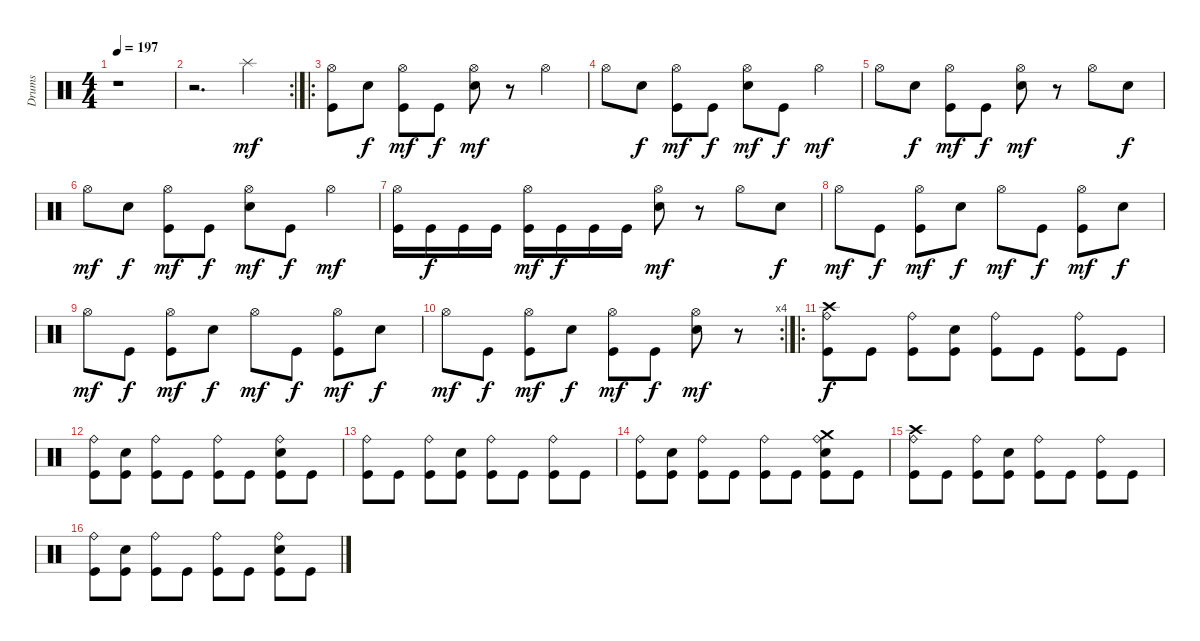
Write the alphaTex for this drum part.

\track ("Drums" "Drums") {instrument percussion}
\staff {score}
\articulation defaults
\ts (4 4)
\tempo 197
\clef neutral
\ks c
r.1{dy f} |
\rc 2
r.2{d} "Splash (hit)".4{dy mf} |
\ro
("Hi-Hat (open)" "Kick (hit)").8 "Electric Snare (hit)".8{dy f} ("Hi-Hat (open)" "Kick (hit)").8{dy mf} "Kick (hit)".8{dy f} ("Hi-Hat (open)" "Electric Snare (hit)").8{dy mf} r.8 "Hi-Hat (open)".4 |
"Hi-Hat (open)".8 "Electric Snare (hit)".8{dy f} ("Hi-Hat (open)" "Kick (hit)").8{dy mf} "Kick (hit)".8{dy f} ("Hi-Hat (open)" "Electric Snare (hit)").8{dy mf} "Kick (hit)".8{dy f} "Hi-Hat (open)".4{dy mf} |
"Hi-Hat (open)".8 "Electric Snare (hit)".8{dy f} ("Hi-Hat (open)" "Kick (hit)").8{dy mf} "Kick (hit)".8{dy f} ("Hi-Hat (open)" "Electric Snare (hit)").8{dy mf} r.8 "Hi-Hat (open)".8 "Electric Snare (hit)".8{dy f} |
"Hi-Hat (open)".8{dy mf} "Electric Snare (hit)".8{dy f} ("Hi-Hat (open)" "Kick (hit)").8{dy mf} "Kick (hit)".8{dy f} ("Hi-Hat (open)" "Electric Snare (hit)").8{dy mf} "Kick (hit)".8{dy f} "Hi-Hat (open)".4{dy mf} |
("Hi-Hat (open)" "Kick (hit)").16 "Kick (hit)".16{dy f} "Kick (hit)".16 "Kick (hit)".16 ("Hi-Hat (open)" "Kick (hit)").16{dy mf} "Kick (hit)".16{dy f} "Kick (hit)".16 "Kick (hit)".16 ("Hi-Hat (open)" "Electric Snare (hit)").8{dy mf} r.8 "Hi-Hat (open)".8 "Electric Snare (hit)".8{dy f} |
"Hi-Hat (open)".8{dy mf} "Kick (hit)".8{dy f} ("Hi-Hat (open)" "Kick (hit)").8{dy mf} "Electric Snare (hit)".8{dy f} "Hi-Hat (open)".8{dy mf} "Kick (hit)".8{dy f} ("Hi-Hat (open)" "Kick (hit)").8{dy mf} "Electric Snare (hit)".8{dy f} |
"Hi-Hat (open)".8{dy mf} "Kick (hit)".8{dy f} ("Hi-Hat (open)" "Kick (hit)").8{dy mf} "Electric Snare (hit)".8{dy f} "Hi-Hat (open)".8{dy mf} "Kick (hit)".8{dy f} ("Hi-Hat (open)" "Kick (hit)").8{dy mf} "Electric Snare (hit)".8{dy f} |
\rc 4 "Hi-Hat (open)".8{dy mf} "Kick (hit)".8{dy f}
("Hi-Hat (open)" "Kick (hit)").8{dy mf} "Electric Snare (hit)".8{dy f} ("Hi-Hat (open)" "Kick (hit)").8{dy mf} "Kick (hit)".8{dy f} ("Hi-Hat (open)" "Electric Snare (hit)").8{dy mf} r.8 |
\ro
("Crash high (hit)" "Ride (bell)" "Kick (hit)").8{dy f} "Kick (hit)".8 ("Ride (bell)" "Kick (hit)").8 ("Electric Snare (hit)" "Kick (hit)").8 ("Ride (bell)" "Kick (hit)").8 "Kick (hit)".8 ("Ride (bell)" "Kick (hit)").8 "Kick (hit)".8 |
("Ride (bell)" "Kick (hit)").8 ("Electric Snare (hit)" "Kick (hit)").8 ("Ride (bell)" "Kick (hit)").8 "Kick (hit)".8 ("Ride (bell)" "Kick (hit)").8 "Kick (hit)".8 ("Ride (bell)" "Electric Snare (hit)" "Kick (hit)").8 "Kick (hit)".8 |
("Ride (bell)" "Kick (hit)").8 "Kick (hit)".8 ("Ride (bell)" "Kick (hit)").8 ("Electric Snare (hit)" "Kick (hit)").8 ("Ride (bell)" "Kick (hit)").8 "Kick (hit)".8 ("Ride (bell)" "Kick (hit)").8 "Kick (hit)".8 |
("Ride (bell)" "Kick (hit)").8 ("Electric Snare (hit)" "Kick (hit)").8 ("Ride (bell)" "Kick (hit)").8 "Kick (hit)".8 ("Ride (bell)" "Kick (hit)").8 "Kick (hit)".8 ("Crash medium (hit)" "Ride (bell)" "Electric Snare (hit)" "Kick (hit)").8 "Kick (hit)".8 |
("Crash high (hit)" "Ride (bell)" "Kick (hit)").8 "Kick (hit)".8 ("Ride (bell)" "Kick (hit)").8 ("Electric Snare (hit)" "Kick (hit)").8 ("Ride (bell)" "Kick (hit)").8 "Kick (hit)".8 ("Ride (bell)" "Kick (hit)").8 "Kick (hit)".8 |
("Ride (bell)" "Kick (hit)").8 ("Electric Snare (hit)" "Kick (hit)").8 ("Ride (bell)" "Kick (hit)").8 "Kick (hit)".8 ("Ride (bell)" "Kick (hit)").8 "Kick (hit)".8 ("Ride (bell)" "Electric Snare (hit)" "Kick (hit)").8 "Kick (hit)".8
